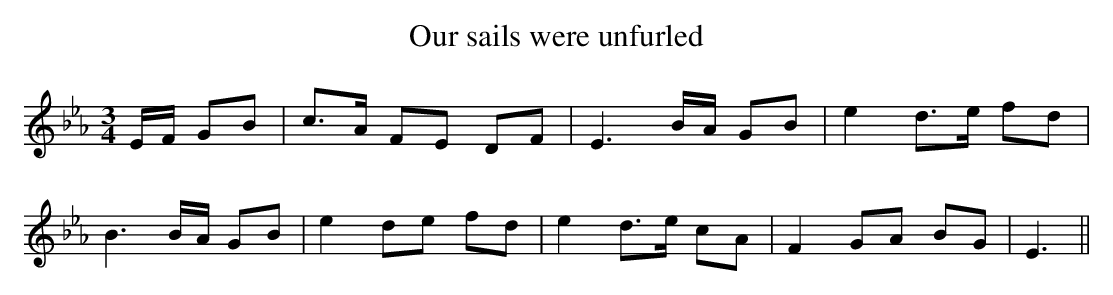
X:1
T:Our sails were unfurled
M:3/4
L:1/8
K:Eb
E/F/ GB | c>A FE DF | E3 B/A/ GB | e2 d>e fd |
B3 B/A/ GB | e2 de fd | e2 d>e cA | F2 GA BG | E3 ||
